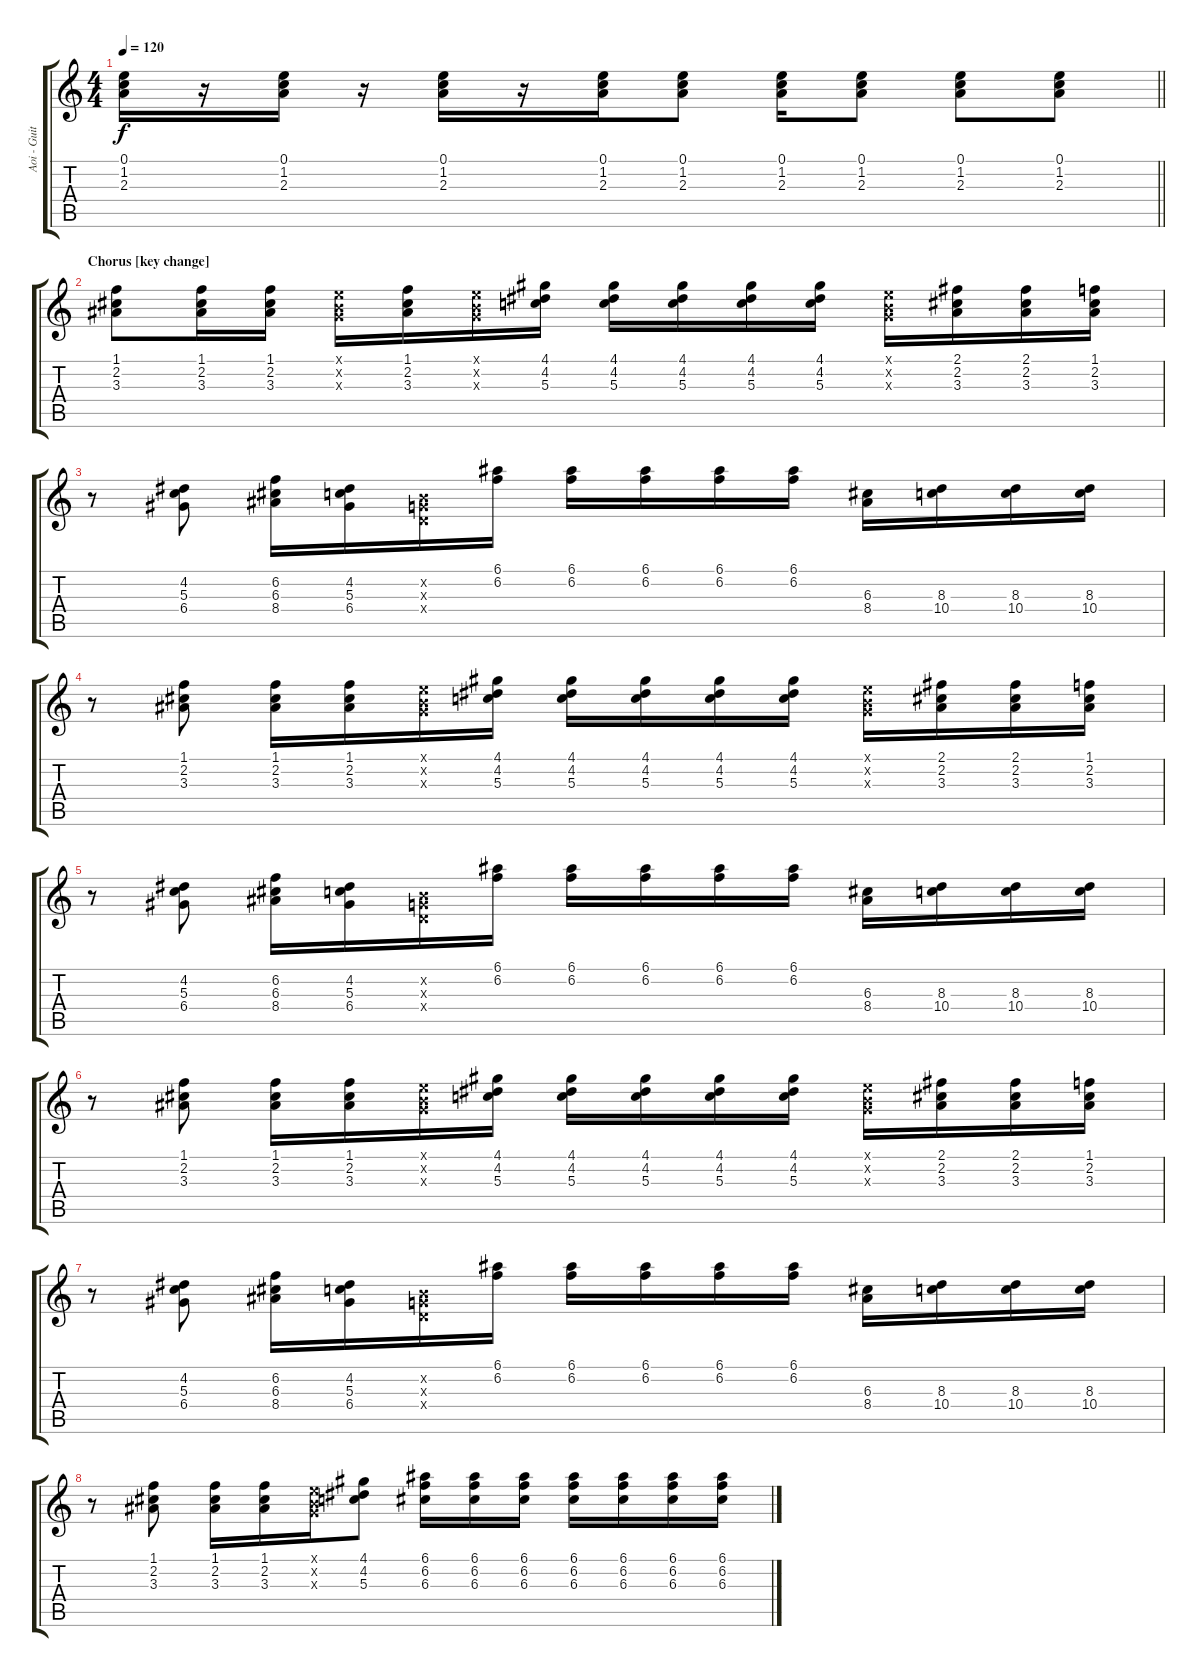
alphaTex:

\track ("Aoi - Guitar 2" "Aoi - Guit") {instrument overdrivenguitar}
\staff {score tabs}
\tuning (E4 B3 G3 D3 A2 E2) {hide}
\ts (4 4)
\tempo 120
\clef g2
\barLineRight lightlight
\ks c
(0.1 1.2 2.3).16{dy f} r.16 (0.1 1.2 2.3).16 r.16 (0.1 1.2 2.3).16 r.16 (0.1 1.2 2.3).16 (0.1 1.2 2.3).8 (0.1 1.2 2.3).16 (0.1 1.2 2.3).8 (0.1 1.2 2.3).8 (0.1 1.2 2.3).8 |
\section ("" "Chorus [key change]")
(1.1 2.2 3.3).8 (1.1 2.2 3.3).16 (1.1 2.2 3.3).16 (0.1{x} 0.2{x} 0.3{x}).16 (1.1 2.2 3.3).16 (0.1{x} 0.2{x} 0.3{x}).16 (4.1 4.2 5.3).16 (4.1 4.2 5.3).16 (4.1 4.2 5.3).16 (4.1 4.2 5.3).16 (4.1 4.2 5.3).16 (0.1{x} 0.2{x} 0.3{x}).16 (2.1 2.2 3.3).16 (2.1 2.2 3.3).16 (1.1 2.2 3.3).16 |
r.8 (4.2 5.3 6.4).8 (6.2 6.3 8.4).16 (4.2 5.3 6.4).16 (0.2{x} 0.3{x} 0.4{x}).16 (6.1 6.2).16 (6.1 6.2).16 (6.1 6.2).16 (6.1 6.2).16 (6.1 6.2).16 (6.3 8.4).16 (8.3 10.4).16 (8.3 10.4).16 (8.3 10.4).16 |
r.8 (1.1 2.2 3.3).8 (1.1 2.2 3.3).16 (1.1 2.2 3.3).16 (0.1{x} 0.2{x} 0.3{x}).16 (4.1 4.2 5.3).16 (4.1 4.2 5.3).16 (4.1 4.2 5.3).16 (4.1 4.2 5.3).16 (4.1 4.2 5.3).16 (0.1{x} 0.2{x} 0.3{x}).16 (2.1 2.2 3.3).16 (2.1 2.2 3.3).16 (1.1 2.2 3.3).16 |
r.8 (4.2 5.3 6.4).8 (6.2 6.3 8.4).16 (4.2 5.3 6.4).16 (0.2{x} 0.3{x} 0.4{x}).16 (6.1 6.2).16 (6.1 6.2).16 (6.1 6.2).16 (6.1 6.2).16 (6.1 6.2).16 (6.3 8.4).16 (8.3 10.4).16 (8.3 10.4).16 (8.3 10.4).16 |
r.8 (1.1 2.2 3.3).8 (1.1 2.2 3.3).16 (1.1 2.2 3.3).16 (0.1{x} 0.2{x} 0.3{x}).16 (4.1 4.2 5.3).16 (4.1 4.2 5.3).16 (4.1 4.2 5.3).16 (4.1 4.2 5.3).16 (4.1 4.2 5.3).16 (0.1{x} 0.2{x} 0.3{x}).16 (2.1 2.2 3.3).16 (2.1 2.2 3.3).16 (1.1 2.2 3.3).16 |
r.8 (4.2 5.3 6.4).8 (6.2 6.3 8.4).16 (4.2 5.3 6.4).16 (0.2{x} 0.3{x} 0.4{x}).16 (6.1 6.2).16 (6.1 6.2).16 (6.1 6.2).16 (6.1 6.2).16 (6.1 6.2).16 (6.3 8.4).16 (8.3 10.4).16 (8.3 10.4).16 (8.3 10.4).16 |
r.8 (1.1 2.2 3.3).8 (1.1 2.2 3.3).16 (1.1 2.2 3.3).16 (0.1{x} 0.2{x} 0.3{x}).16 (4.1 4.2 5.3).8 (6.1 6.2 6.3).16 (6.1 6.2 6.3).16 (6.1 6.2 6.3).16 (6.1 6.2 6.3).16 (6.1 6.2 6.3).16 (6.1 6.2 6.3).16 (6.1 6.2 6.3).16
